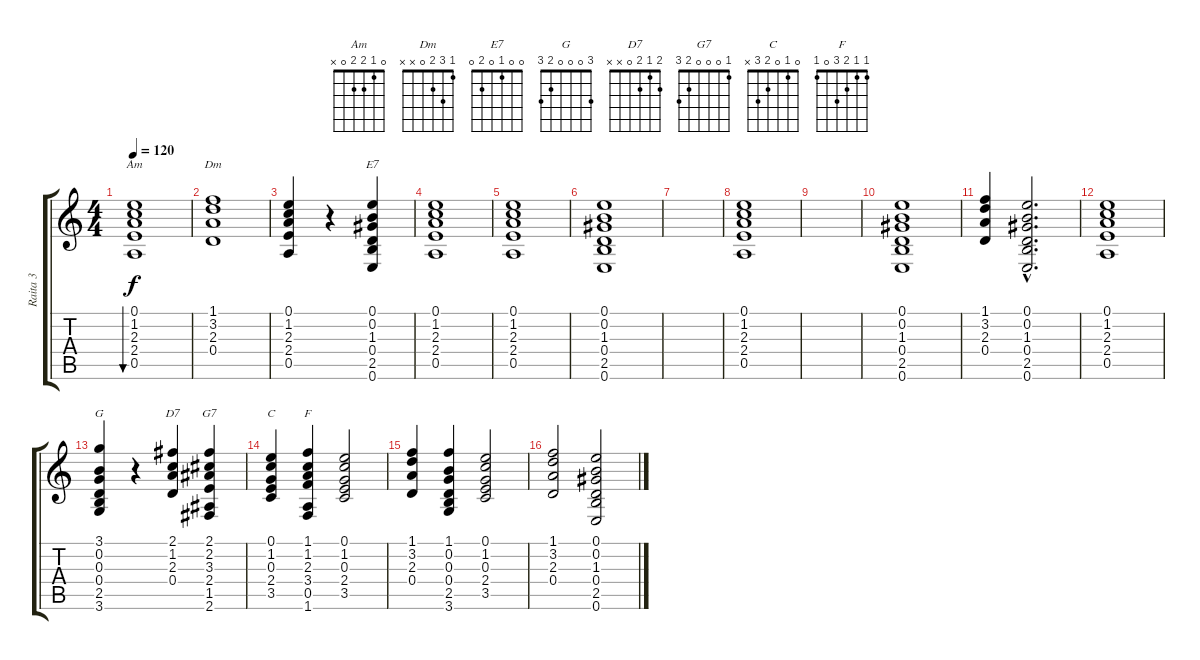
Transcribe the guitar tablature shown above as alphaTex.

\track ("Raita 3" "Raita 3") {instrument acousticguitarnylon}
\staff {score tabs}
\tuning (E4 B3 G3 D3 A2 E2) {hide}
\chord ("Am" 0 1 2 2 0 x)
\chord ("Dm" 1 3 2 0 x x)
\chord ("E7" 0 0 1 0 2 0)
\chord ("G" 3 0 0 0 2 3)
\chord ("D7" 2 1 2 0 x x)
\chord ("G7" 1 0 0 0 2 3)
\chord ("C" 0 1 0 2 3 x)
\chord ("F" 1 1 2 3 0 1)
\ts (4 4)
\tempo 120
\clef g2
\ks c
(0.1 1.2 2.3 2.4 0.5).1{bu 480 ch "Am" dy f instrument acousticguitarnylon} |
(1.1 3.2 2.3 0.4).1{ch "Dm"} |
(0.1 1.2 2.3 2.4 0.5).4 r.4 (0.1 0.2 1.3 0.4 2.5 0.6).4{ch "E7"} |
(0.1 1.2 2.3 2.4 0.5).1 |
(0.1 1.2 2.3 2.4 0.5).1 |
(0.1 0.2 1.3 0.4 2.5 0.6).1 |
|
(0.1 1.2 2.3 2.4 0.5).1 |
|
(0.1 0.2 1.3 0.4 2.5 0.6).1 |
(1.1 3.2 2.3 0.4).4 (0.1{hac} 0.2{hac} 1.3{hac} 0.4{hac} 2.5{hac} 0.6{hac}).2{d} |
(0.1 1.2 2.3 2.4 0.5).1 |
(3.1 0.2 0.3 0.4 2.5 3.6).4{ch "G"} r.4 (2.1 1.2 2.3 0.4).4{ch "D7"} (2.1 2.2 3.3 2.4 1.5 2.6).4{ch "G7"} |
(0.1 1.2 0.3 2.4 3.5).4{ch "C"} (1.1 1.2 2.3 3.4 0.5 1.6).4{ch "F"} (0.1 1.2 0.3 2.4 3.5).2 |
(1.1 3.2 2.3 0.4).4 (1.1 0.2 0.3 0.4 2.5 3.6).4 (0.1 1.2 0.3 2.4 3.5).2 |
(1.1 3.2 2.3 0.4).2 (0.1 0.2 1.3 0.4 2.5 0.6).2
